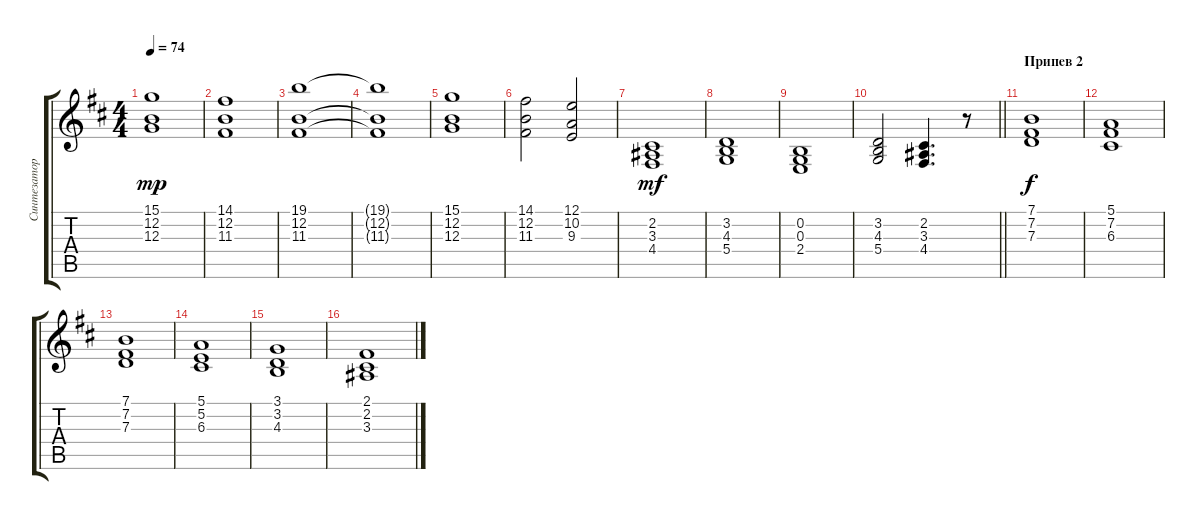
\track ("Синтезатор 2" "Синтезатор") {instrument stringensemble2}
\staff {score tabs}
\tuning (E4 B3 G3 D3 A2 E2) {hide}
\ts (4 4)
\tempo 74
\clef g2
\ks bminor
(15.1 12.2 12.3).1{dy mp} |
(14.1 12.2 11.3).1 |
(19.1 12.2 11.3).1 |
(19.1{t} 12.2{t} 11.3{t}).1 |
(15.1 12.2 12.3).1 |
(14.1 12.2 11.3).2 (12.1 10.2 9.3).2 |
(2.2 3.3 4.4).1{dy mf} |
(3.2 4.3 5.4).1 |
(0.2 0.3 2.4).1 |
\barLineRight lightlight
(3.2 4.3 5.4).2 (2.2 3.3 4.4).4{d} r.8 |
\section ("" "Припев 2")
(7.1 7.2 7.3).1{dy f} |
(5.1 7.2 6.3).1 |
(7.1 7.2 7.3).1 |
(5.1 5.2 6.3).1 |
(3.1 3.2 4.3).1 |
(2.1 2.2 3.3).1
